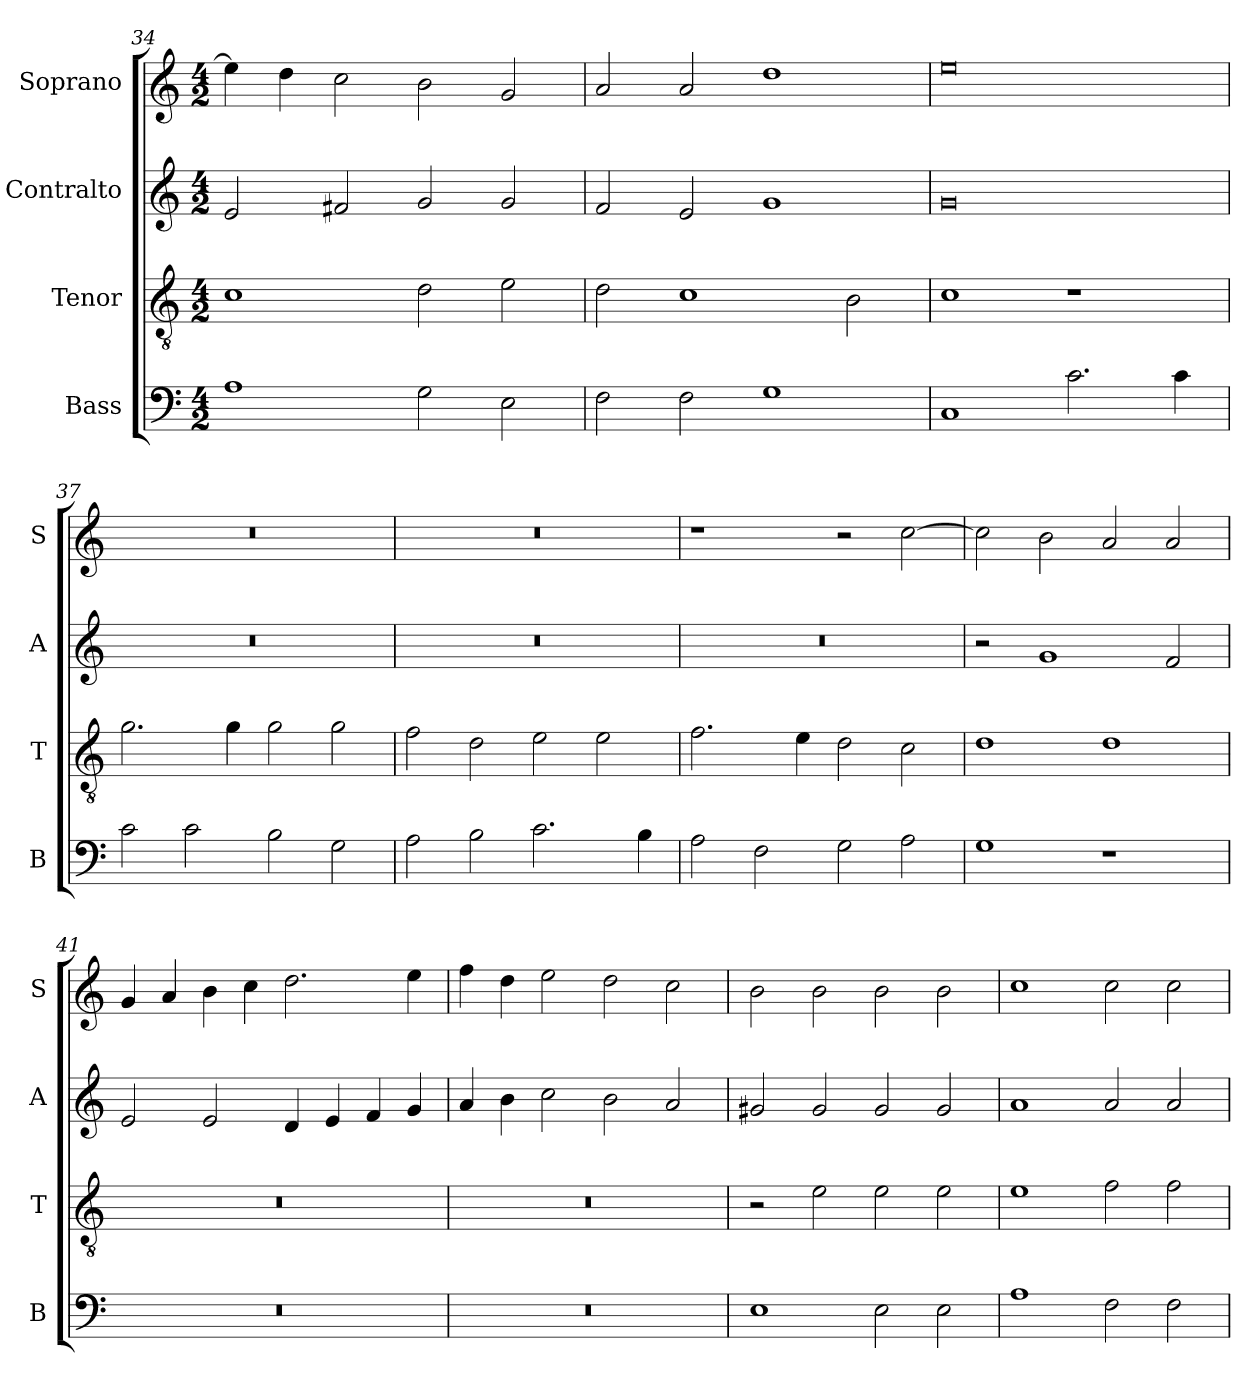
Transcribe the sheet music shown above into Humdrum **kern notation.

**kern	**kern	**kern	**kern
*part4	*part3	*part2	*part1
*staff4	*staff3	*staff2	*staff1
*I"Bass	*I"Tenor	*I"Contralto	*I"Soprano
*I'B	*I'T	*I'A	*I'S
*clefF4	*clefGv2	*clefG2	*clefG2
*k[]	*k[]	*k[]	*k[]
*G:mix	*G:mix	*G:mix	*G:mix
*M4/2	*M4/2	*M4/2	*M4/2
=34	=34	=34	=34
1A	1c	2e	4ee]
.	.	.	4dd
.	.	2f#X	2cc
2G	2d	2g	2b
2E	2e	2g	2g
=35	=35	=35	=35
2F	2d	2f	2a
2F	1c	2e	2a
1G	.	1g	1dd
.	2B	.	.
=36	=36	=36	=36
1C	1c	0g	0ee
2.c	1r	.	.
4c	.	.	.
=37	=37	=37	=37
2c	2.g	0r	0r
2c	.	.	.
.	4g	.	.
2B	2g	.	.
2G	2g	.	.
=38	=38	=38	=38
2A	2f	0r	0r
2B	2d	.	.
2.c	2e	.	.
.	2e	.	.
4B	.	.	.
=39	=39	=39	=39
2A	2.f	0r	1r
2F	.	.	.
.	4e	.	.
2G	2d	.	2r
2A	2c	.	[2cc
=40	=40	=40	=40
1G	1d	2r	2cc]
.	.	1g	2b
1r	1d	.	2a
.	.	2f	2a
=41	=41	=41	=41
0r	0r	2e	4g
.	.	.	4a
.	.	2e	4b
.	.	.	4cc
.	.	4d	2.dd
.	.	4e	.
.	.	4f	.
.	.	4g	4ee
=42	=42	=42	=42
0r	0r	4a	4ff
.	.	4b	4dd
.	.	2cc	2ee
.	.	2b	2dd
.	.	2a	2cc
=43	=43	=43	=43
1E	2r	2g#X	2b
.	2e	2g#	2b
2E	2e	2g#	2b
2E	2e	2g#	2b
=44	=44	=44	=44
1A	1e	1a	1cc
2F	2f	2a	2cc
2F	2f	2a	2cc
=	=	=	=
*-	*-	*-	*-
